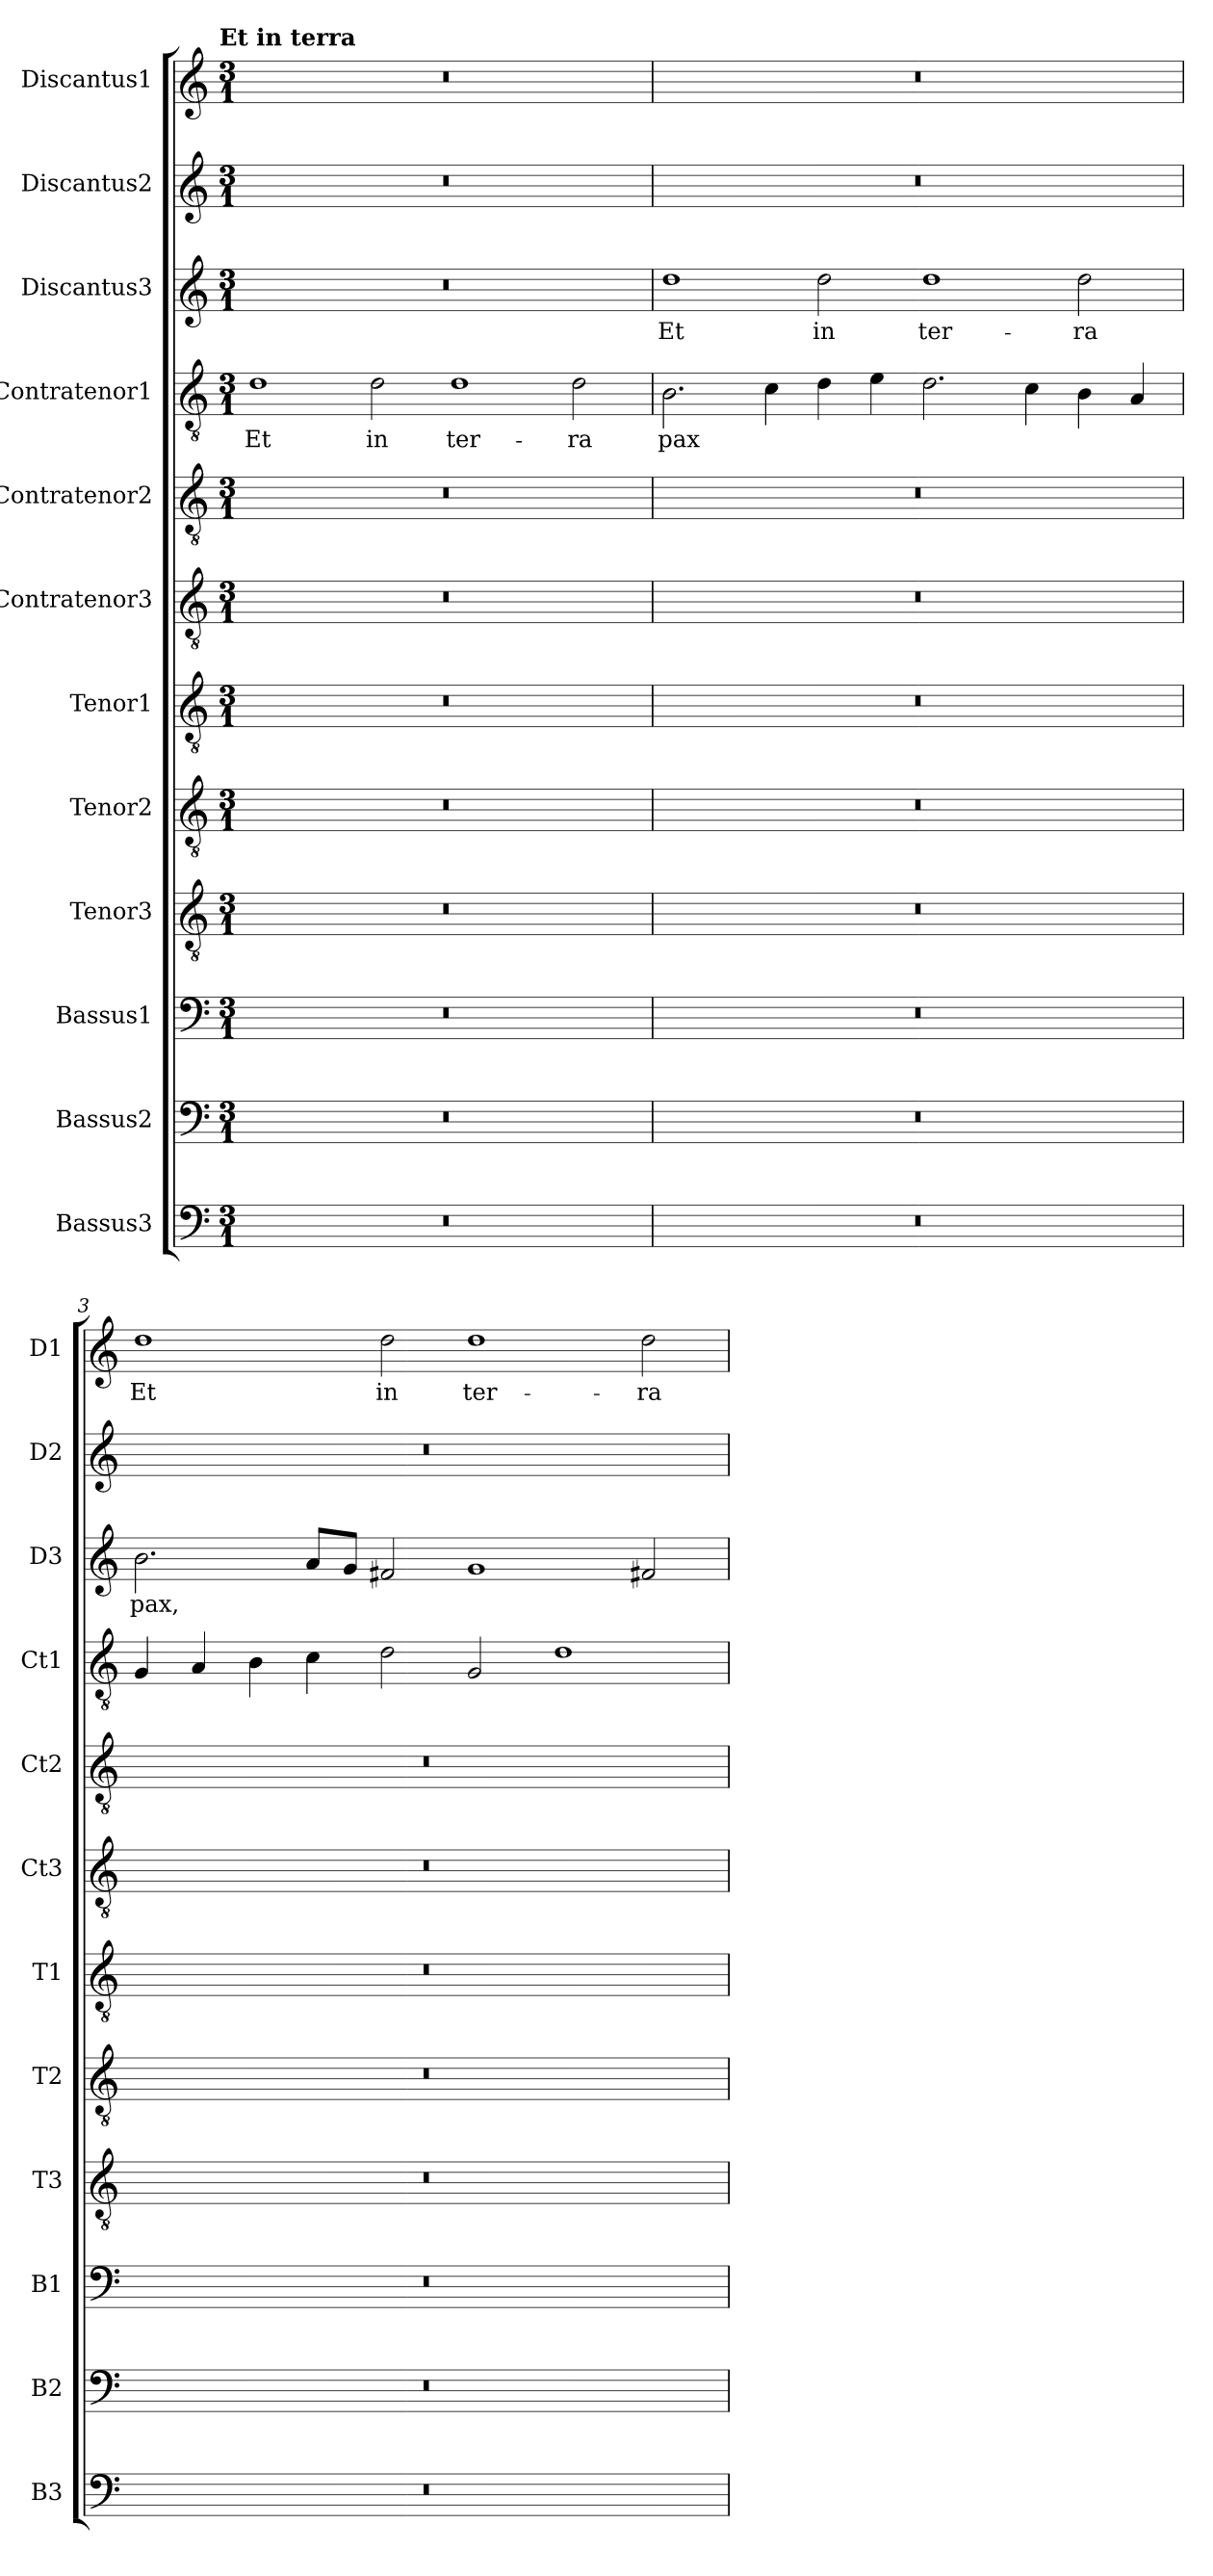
**kern	**kern	**kern	**kern	**kern	**kern	**kern	**kern	**kern	**text	**kern	**text	**kern	**kern	**text
*part12	*part11	*part10	*part9	*part8	*part7	*part6	*part5	*part4	*part4	*part3	*part3	*part2	*part1	*part1
*staff12	*staff11	*staff10	*staff9	*staff8	*staff7	*staff6	*staff5	*staff4	*staff4	*staff3	*staff3	*staff2	*staff1	*staff1
*I"Bassus3	*I"Bassus2	*I"Bassus1	*I"Tenor3	*I"Tenor2	*I"Tenor1	*I"Contratenor3	*I"Contratenor2	*I"Contratenor1	*	*I"Discantus3	*	*I"Discantus2	*I"Discantus1	*
*I'B3	*I'B2	*I'B1	*I'T3	*I'T2	*I'T1	*I'Ct3	*I'Ct2	*I'Ct1	*	*I'D3	*	*I'D2	*I'D1	*
*clefF4	*clefF4	*clefF4	*clefGv2	*clefGv2	*clefGv2	*clefGv2	*clefGv2	*clefGv2	*	*clefG2	*	*clefG2	*clefG2	*
*k[]	*k[]	*k[]	*k[]	*k[]	*k[]	*k[]	*k[]	*k[]	*	*k[]	*	*k[]	*k[]	*
!!LO:TX:omd:t=Et in terra
*M3/1	*M3/1	*M3/1	*M3/1	*M3/1	*M3/1	*M3/1	*M3/1	*M3/1	*	*M3/1	*	*M3/1	*M3/1	*
=1	=1	=1	=1	=1	=1	=1	=1	=1	=1	=1	=1	=1	=1	=1
0.r	0.r	0.r	0.r	0.r	0.r	0.r	0.r	1d\	Et	0.r	.	0.r	0.r	.
.	.	.	.	.	.	.	.	2d\	in	.	.	.	.	.
.	.	.	.	.	.	.	.	1d\	ter-	.	.	.	.	.
.	.	.	.	.	.	.	.	2d\	-ra	.	.	.	.	.
=2	=2	=2	=2	=2	=2	=2	=2	=2	=2	=2	=2	=2	=2	=2
0.r	0.r	0.r	0.r	0.r	0.r	0.r	0.r	2.B\	pax	1dd\	Et	0.r	0.r	.
.	.	.	.	.	.	.	.	4c\	.	.	.	.	.	.
.	.	.	.	.	.	.	.	4d\	.	2dd\	in	.	.	.
.	.	.	.	.	.	.	.	4e\	.	.	.	.	.	.
.	.	.	.	.	.	.	.	2.d\	.	1dd\	ter-	.	.	.
.	.	.	.	.	.	.	.	4c\	.	.	.	.	.	.
.	.	.	.	.	.	.	.	4B\	.	2dd\	-ra	.	.	.
.	.	.	.	.	.	.	.	4A/	.	.	.	.	.	.
=3	=3	=3	=3	=3	=3	=3	=3	=3	=3	=3	=3	=3	=3	=3
0.r	0.r	0.r	0.r	0.r	0.r	0.r	0.r	4G/	.	2.b\	pax,	0.r	1dd\	Et
.	.	.	.	.	.	.	.	4A/	.	.	.	.	.	.
.	.	.	.	.	.	.	.	4B\	.	.	.	.	.	.
.	.	.	.	.	.	.	.	4c\	.	8a/L	.	.	.	.
.	.	.	.	.	.	.	.	.	.	8g/J	.	.	.	.
.	.	.	.	.	.	.	.	2d\	.	2f#X/	.	.	2dd\	in
.	.	.	.	.	.	.	.	2G/	.	1g/	.	.	1dd\	ter-
.	.	.	.	.	.	.	.	1d\	.	.	.	.	.	.
.	.	.	.	.	.	.	.	.	.	2f#X/	.	.	2dd\	-ra
=	=	=	=	=	=	=	=	=	=	=	=	=	=	=
*-	*-	*-	*-	*-	*-	*-	*-	*-	*-	*-	*-	*-	*-	*-
